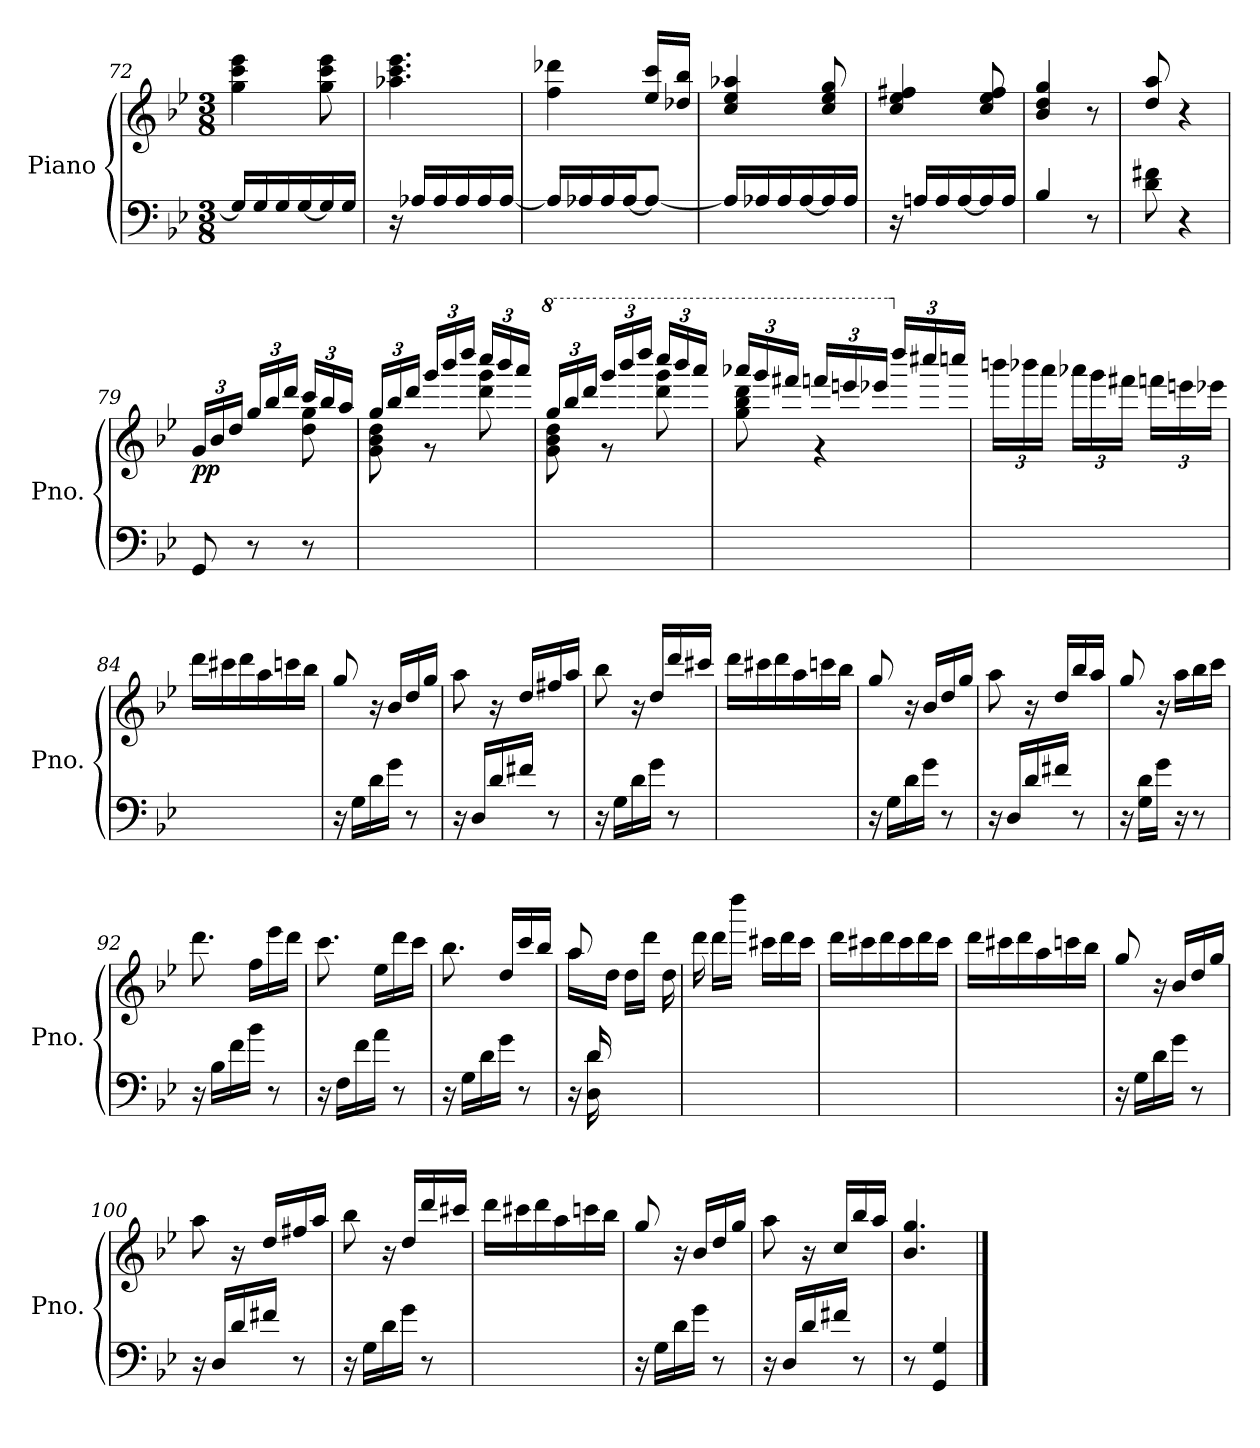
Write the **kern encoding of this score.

**kern	**kern	**dynam
*part1	*part1	*part1
*staff2	*staff1	*staff1/2
*I"Piano	*	*
*I'Pno.	*	*
*clefF4	*clefG2	*
*k[b-e-]	*k[b-e-]	*
*M3/8	*M3/8	*
=72	=72	=72
16G/LL]	4gg\ 4ccc\ 4eee-\	.
16G/	.	.
16G/	.	.
[16G/	.	.
16G/]	8gg\ 8ccc\ 8eee-\	.
16G/JJ	.	.
=73	=73	=73
16r	4.aa-X\ 4.ccc\ 4.eee-\	.
16A-X/LL	.	.
16A-/	.	.
16A-/	.	.
16A-/	.	.
[16A-/JJ	.	.
=74	=74	=74
16A-/LL]	4ff\ 4ddd-X\	.
16A-X/	.	.
16A-/	.	.
[16A-/J	.	.
8A-/J_	16ee-/ 16ccc/LL	.
.	16dd-X/ 16bb-/JJ	.
=75	=75	=75
16A-/LL]	4cc/ 4ee-/ 4aa-X/	.
16A-X/	.	.
16A-/	.	.
[16A-/	.	.
16A-/]	8cc/ 8ee-/ 8gg/	.
16A-/JJ	.	.
!!LO:PB:g=z
=76	=76	=76
16r	4cc/ 4ee-/ 4ff#X/	.
16An/LL	.	.
16A/	.	.
[16A/	.	.
16A/]	8cc/ 8ee-/ 8ff#/	.
16A/JJ	.	.
!!LO:PB:g=z
=77	=77	=77
4B-/	4b-/ 4dd/ 4gg/	.
8r	8r	.
=78	=78	=78
8d\ 8f#X\	8dd/ 8aa/	.
4r	4r	.
=79	=79	=79
*	*Xbrackettup	*
*	*^	*
!	!	!	!LO:DY:b
8GG/	24g/LL	4ryy	pp
.	24b-/	.	.
.	24dd/JJ	.	.
8r	24gg/LL	.	.
.	24bb-/	.	.
.	24ddd/JJ	.	.
8r	24ccc/LL	8dd\ 8gg\	.
.	24bb-/	.	.
.	24aa/JJ	.	.
=80	=80	=80	=80
4.ryy	24gg/LL	8g\ 8b-\ 8dd\	.
.	24bb-/	.	.
.	24ddd/JJ	.	.
.	24ggg/LL	8r	.
.	24bbb-/	.	.
.	24dddd/JJ	.	.
.	24cccc/LL	8ddd\ 8ggg\	.
.	24bbb-/	.	.
.	24aaa/JJ	.	.
!!LO:LB:g=z	!!
=81	=81	=81	=81
*	*8va	*	*
4.ryy	24ggg/LL	8gg\ 8bb-\ 8ddd\	.
.	24bbb-/	.	.
.	24dddd/JJ	.	.
.	24gggg/LL	8r	.
.	24bbbb-/	.	.
.	24ddddd/JJ	.	.
.	24ccccc/LL	8dddd\ 8gggg\	.
.	24bbbb-/	.	.
.	24aaaa/JJ	.	.
=82	=82	=82	=82
4.ryy	24aaaa-X/LL	8ggg!\ 8bbb-\ 8dddd\	.
.	24gggg/	.	.
.	24ffff#X/JJ	.	.
.	24ffffn/LL	4r	.
.	24eeeen/	.	.
.	24eeee-X/JJ	.	.
*	*X8va	*	*
.	24dddd/LL	.	.
.	24cccc#X/	.	.
.	24ccccn/JJ	.	.
*	*v	*v	*
=83	=83	=83
4.ryy	24bbbn\LL	.
.	24bbb-X\	.
.	24aaa\JJ	.
.	24aaa-X\LL	.
.	24ggg\	.
.	24fff#X\JJ	.
.	24fffn\LL	.
.	24eeen\	.
.	24eee-X\JJ	.
!!LO:LB:g=z
=84	=84	=84
4.ryy	16ddd\LL	.
.	16ccc#X\	.
.	16ddd\	.
.	16aa\	.
.	16cccn\	.
.	16bb-\JJ	.
=85	=85	=85
16r	8gg/	.
16G\LL	.	.
16d\	16r	.
16g\JJ	16b-/LL	.
8r	16dd/	.
.	16gg/JJ	.
=86	=86	=86
16r	8aa\	.
16D/LL	.	.
16d/	16r	.
16f#X/JJ	16dd/LL	.
8r	16ff#X/	.
.	16aa/JJ	.
=87	=87	=87
16r	8bb-\	.
16G\LL	.	.
16d\	16r	.
16g\JJ	16dd/LL	.
8r	16ddd/	.
.	16ccc#X/JJ	.
=88	=88	=88
4.ryy	16ddd\LL	.
.	16ccc#X\	.
.	16ddd\	.
.	16aa\	.
.	16cccn\	.
.	16bb-\JJ	.
=89	=89	=89
16r	8gg/	.
16G\LL	.	.
16d\	16r	.
16g\JJ	16b-/LL	.
8r	16dd/	.
.	16gg/JJ	.
!!LO:LB:g=z
=90	=90	=90
16r	8aa\	.
16D/LL	.	.
16d/	16r	.
16f#X/JJ	16dd/LL	.
8r	16bb-/	.
.	16aa/JJ	.
!!LO:LB:g=z
=91	=91	=91
16r	8gg/	.
16G\ 16d\LL	.	.
16g\JJ	16r	.
16r	16aa\LL	.
8r	16bb-\	.
.	16ccc\JJ	.
=92	=92	=92
16r	8.ddd\	.
16B-\LL	.	.
16f\	.	.
16b-\JJ	16ff\LL	.
8r	16eee-\	.
.	16ddd\JJ	.
=93	=93	=93
16r	8.ccc\	.
16F\LL	.	.
16f\	.	.
16a\JJ	16ee-\LL	.
8r	16ddd\	.
.	16ccc\JJ	.
=94	=94	=94
16r	8.bb-\	.
16G\LL	.	.
16d\	.	.
16g\JJ	16dd/LL	.
8r	16ccc/	.
.	16bb-/JJ	.
=95	=95	=95
*^	*^	*
16ryy	16r	8aa/	16aa\LL	.
16d/	16D\ 16d\	.	16ryy	.
4ryy	16ryy	16ryy	16dd\JJ	.
.	16ryy	16ryy	16dd\LL	.
.	8ryy	8ryy	16ddd\JJ	.
.	.	.	16dd\	.
*v	*v	*	*	*
=96	=96	=96	=96
4.ryy	16ryy	16ddd\	.
.	16ryy	16ddd\LL	.
.	16ryy	16dddd\JJ	.
.	16ryy	16ccc#X\LL	.
.	16ryy	16ddd\	.
.	16ryy	16ccc#\JJ	.
*	*v	*v	*
!!LO:PB:g=z
=97	=97	=97
4.ryy	16ddd\LL	.
.	16ccc#X\	.
.	16ddd\	.
.	16ccc#\	.
.	16ddd\	.
.	16ccc#\JJ	.
=98	=98	=98
4.ryy	16ddd\LL	.
.	16ccc#X\	.
.	16ddd\	.
.	16aa\	.
.	16cccn\	.
.	16bb-\JJ	.
!!LO:LB:g=z
=99	=99	=99
16r	8gg/	.
16G\LL	.	.
16d\	16r	.
16g\JJ	16b-/LL	.
8r	16dd/	.
.	16gg/JJ	.
=100	=100	=100
16r	8aa\	.
16D/LL	.	.
16d/	16r	.
16f#X/JJ	16dd/LL	.
8r	16ff#X/	.
.	16aa/JJ	.
=101	=101	=101
16r	8bb-\	.
16G\LL	.	.
16d\	16r	.
16g\JJ	16dd/LL	.
8r	16ddd/	.
.	16ccc#X/JJ	.
=102	=102	=102
4.ryy	16ddd\LL	.
.	16ccc#X\	.
.	16ddd\	.
.	16aa\	.
.	16cccn\	.
.	16bb-\JJ	.
=103	=103	=103
16r	8gg/	.
16G\LL	.	.
16d\	16r	.
16g\JJ	16b-/LL	.
8r	16dd/	.
.	16gg/JJ	.
=104	=104	=104
16r	8aa\	.
16D/LL	.	.
16d/	16r	.
16f#X/JJ	16cc/LL	.
8r	16bb-/	.
.	16aa/JJ	.
!!LO:LB:g=z
=105	=105	=105
8r	4.b-/ 4.gg/	.
4GG/ 4G/	.	.
==	==	==
*-	*-	*-
